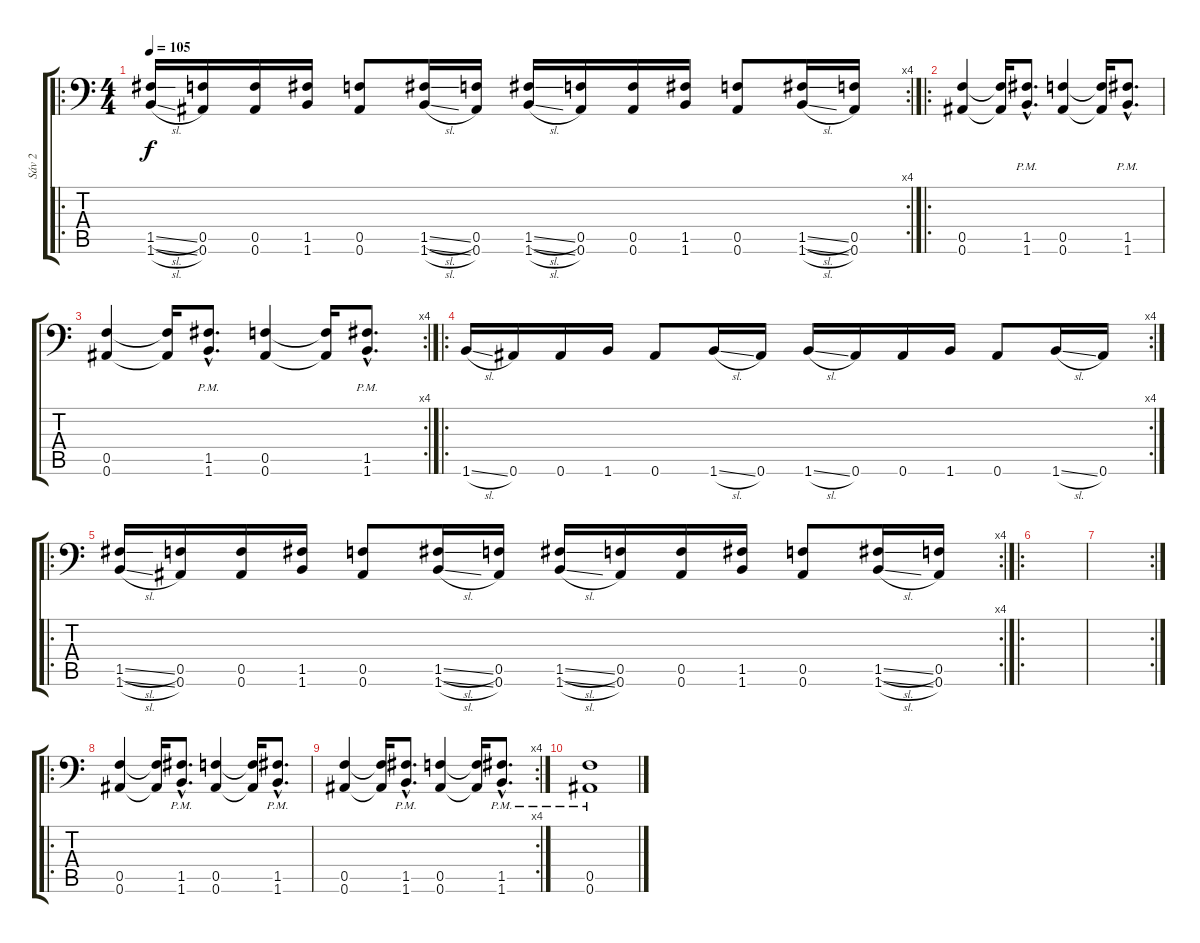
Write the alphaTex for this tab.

\track ("Sáv 2" "Sáv 2") {instrument distortionguitar}
\staff {score tabs}
\tuning (C4 G3 Eb3 Bb2 F2 Bb1) {hide}
\ro
\rc 4
\ts (4 4)
\tempo 105
\clef f4
\ks c
(1.5{sl} 1.6{sl}).16{dy f} (0.5 0.6).16 (0.5 0.6).16 (1.5 1.6).16 (0.5 0.6).8 (1.5{sl} 1.6{sl}).16 (0.5 0.6).16 (1.5{sl} 1.6{sl}).16 (0.5 0.6).16 (0.5 0.6).16 (1.5 1.6).16 (0.5 0.6).8 (1.5{sl} 1.6{sl}).16 (0.5 0.6).16 |
\ro
(0.5 0.6).4 (0.5{t} 0.6{t}).16 (1.5{hac pm} 1.6{hac pm}).8{d} (0.5 0.6).4 (0.5{t} 0.6{t}).16 (1.5{hac pm} 1.6{hac pm}).8{d} |
\rc 4
(0.5 0.6).4 (0.5{t} 0.6{t}).16 (1.5{hac pm} 1.6{hac pm}).8{d} (0.5 0.6).4 (0.5{t} 0.6{t}).16 (1.5{hac pm} 1.6{hac pm}).8{d} |
\ro
\rc 4
1.6{sl}.16 0.6.16 0.6.16 1.6.16 0.6.8 1.6{sl}.16 0.6.16 1.6{sl}.16 0.6.16 0.6.16 1.6.16 0.6.8 1.6{sl}.16 0.6.16 |
\ro
\rc 4
(1.5{sl} 1.6{sl}).16 (0.5 0.6).16 (0.5 0.6).16 (1.5 1.6).16 (0.5 0.6).8 (1.5{sl} 1.6{sl}).16 (0.5 0.6).16 (1.5{sl} 1.6{sl}).16 (0.5 0.6).16 (0.5 0.6).16 (1.5 1.6).16 (0.5 0.6).8 (1.5{sl} 1.6{sl}).16 (0.5 0.6).16 |
\ro
|
\rc 2
|
\ro
(0.5 0.6).4 (0.5{t} 0.6{t}).16 (1.5{hac pm} 1.6{hac pm}).8{d} (0.5 0.6).4 (0.5{t} 0.6{t}).16 (1.5{hac pm} 1.6{hac pm}).8{d} |
\rc 4
(0.5 0.6).4 (0.5{t} 0.6{t}).16 (1.5{hac pm} 1.6{hac pm}).8{d} (0.5 0.6).4 (0.5{t} 0.6{t}).16 (1.5{hac pm} 1.6{hac pm}).8{d} |
(0.5{pm} 0.6{pm}).1
